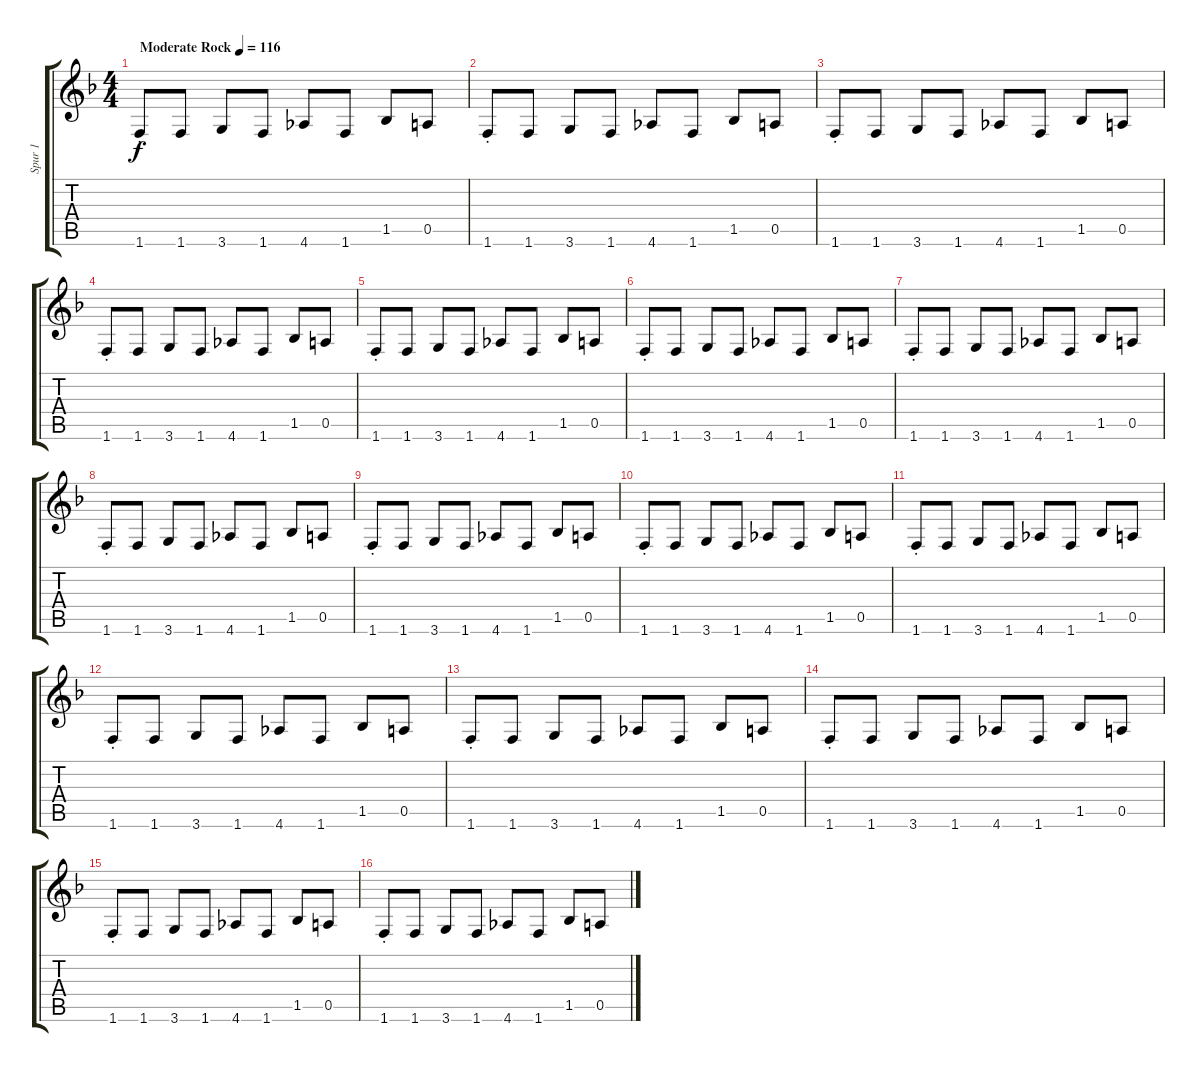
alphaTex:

\track ("Spur 1" "Spur 1") {instrument acousticguitarsteel}
\staff {score tabs}
\tuning (E4 B3 G3 D3 A2 E2) {hide}
\ts (4 4)
\tempo (116 "Moderate Rock")
\clef g2
\ks f
1.6{st}.8{dy f instrument acousticguitarsteel} 1.6.8 3.6.8 1.6.8 4.6.8 1.6.8 1.5.8 0.5.8 |
1.6{st}.8 1.6.8 3.6.8 1.6.8 4.6.8 1.6.8 1.5.8 0.5.8 |
1.6{st}.8 1.6.8 3.6.8 1.6.8 4.6.8 1.6.8 1.5.8 0.5.8 |
1.6{st}.8 1.6.8 3.6.8 1.6.8 4.6.8 1.6.8 1.5.8 0.5.8 |
1.6{st}.8 1.6.8 3.6.8 1.6.8 4.6.8 1.6.8 1.5.8 0.5.8 |
1.6{st}.8 1.6.8 3.6.8 1.6.8 4.6.8 1.6.8 1.5.8 0.5.8 |
1.6{st}.8 1.6.8 3.6.8 1.6.8 4.6.8 1.6.8 1.5.8 0.5.8 |
1.6{st}.8 1.6.8 3.6.8 1.6.8 4.6.8 1.6.8 1.5.8 0.5.8 |
1.6{st}.8 1.6.8 3.6.8 1.6.8 4.6.8 1.6.8 1.5.8 0.5.8 |
1.6{st}.8 1.6.8 3.6.8 1.6.8 4.6.8 1.6.8 1.5.8 0.5.8 |
1.6{st}.8 1.6.8 3.6.8 1.6.8 4.6.8 1.6.8 1.5.8 0.5.8 |
1.6{st}.8 1.6.8 3.6.8 1.6.8 4.6.8 1.6.8 1.5.8 0.5.8 |
1.6{st}.8 1.6.8 3.6.8 1.6.8 4.6.8 1.6.8 1.5.8 0.5.8 |
1.6{st}.8 1.6.8 3.6.8 1.6.8 4.6.8 1.6.8 1.5.8 0.5.8 |
1.6{st}.8 1.6.8 3.6.8 1.6.8 4.6.8 1.6.8 1.5.8 0.5.8 |
1.6{st}.8 1.6.8 3.6.8 1.6.8 4.6.8 1.6.8 1.5.8 0.5.8
